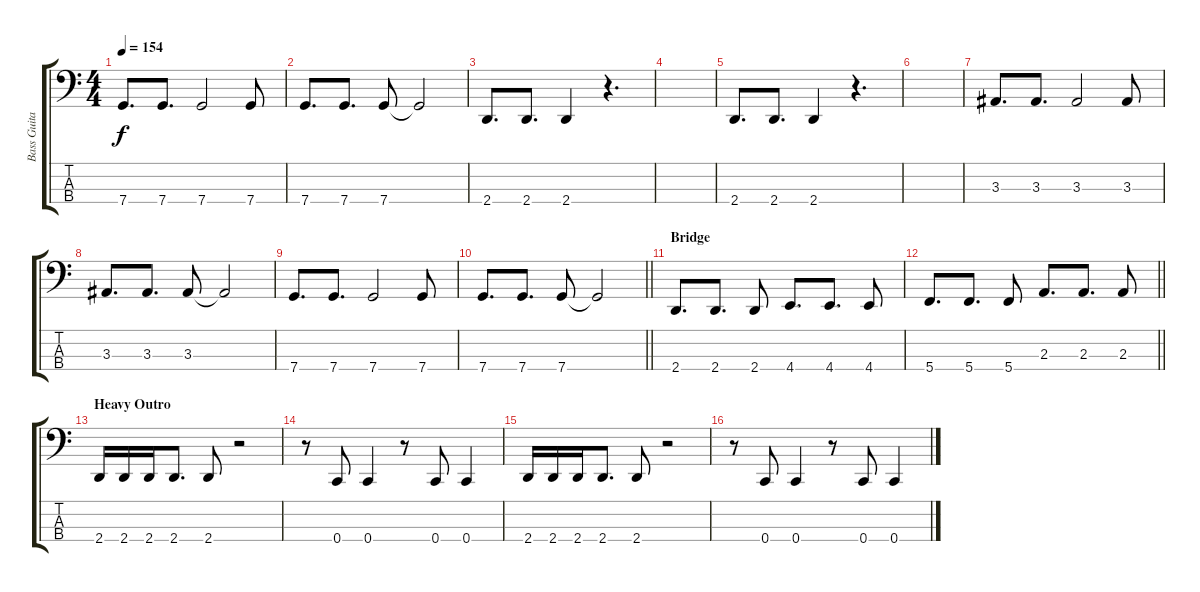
\track ("Bass Guitar (Marc McKnight)" "Bass Guita") {instrument electricbasspick}
\staff {score tabs}
\tuning (F2 C2 G1 C1) {hide}
\ts (4 4)
\tempo 154
\clef f4
\ks c
7.4.8{d dy f} 7.4.8{d} 7.4.2 7.4.8 |
7.4.8{d} 7.4.8{d} 7.4.8 7.4{t}.2 |
2.4.8{d} 2.4.8{d} 2.4.4 r.4{d} |
|
2.4.8{d} 2.4.8{d} 2.4.4 r.4{d} |
|
3.3.8{d} 3.3.8{d} 3.3.2 3.3.8 |
3.3.8{d} 3.3.8{d} 3.3.8 3.3{t}.2 |
7.4.8{d} 7.4.8{d} 7.4.2 7.4.8 |
\barLineRight lightlight
7.4.8{d} 7.4.8{d} 7.4.8 7.4{t}.2 |
\section ("" "Bridge")
2.4.8{d} 2.4.8{d} 2.4.8 4.4.8{d} 4.4.8{d} 4.4.8 |
\barLineRight lightlight
5.4.8{d} 5.4.8{d} 5.4.8 2.3.8{d} 2.3.8{d} 2.3.8 |
\section ("" "Heavy Outro")
2.4.16 2.4.16 2.4.16 2.4.8{d} 2.4.8 r.2 |
r.8 0.4.8 0.4.4 r.8 0.4.8 0.4.4 |
2.4.16 2.4.16 2.4.16 2.4.8{d} 2.4.8 r.2 |
r.8 0.4.8 0.4.4 r.8 0.4.8 0.4.4
